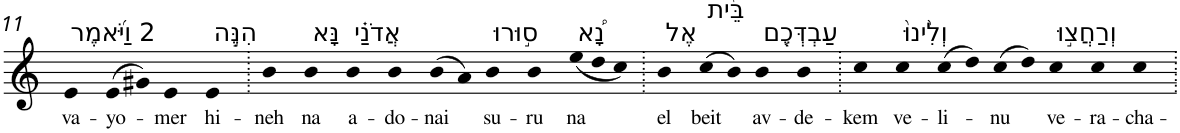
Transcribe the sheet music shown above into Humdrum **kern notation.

**kern	**text
*part1	*part1
*staff1	*staff1
*I"Piano	*
*I'Pno	*
!!LO:PB:g=z
*clefG2	*
*k[]	*
=11	=11
!LO:TX:a:t=2 וַיֹּ֜אמֶר	!
!	!LO:LY:b
4e	va-
!	!LO:LY:b
(>8e	-yo-
8g#X)	.
!	!LO:LY:b
4e	-mer
!LO:TX:a:t=הִנֶּ֣ה	!
!	!LO:LY:b
4e	hi-
=12.	=12.
!	!LO:LY:b
4b	-neh
!LO:TX:a:t=נָּא	!
!	!LO:LY:b
4b	na
!LO:TX:a:t=אֲדֹנַ֗י	!
!	!LO:LY:b
4b	a-
!	!LO:LY:b
4b	-do-
!	!LO:LY:b
(>8b	-nai
8a)	.
!LO:TX:a:t=ס֣וּרוּ	!
!	!LO:LY:b
4b	su-
!	!LO:LY:b
4b	-ru
*Xtuplet	*
!LO:TX:a:t=נָ֠א	!
!	!LO:LY:b
(<12ee	na
12dd	.
12cc)	.
=13.	=13.
!LO:TX:a:t=אֶל	!
!	!LO:LY:b
4b	el
!LO:TX:a:t=בֵּ֨ית	!
!	!LO:LY:b
(>8cc	beit
8b)	.
!LO:TX:a:t=עַבְדְּכֶ֤ם	!
!	!LO:LY:b
4b	av-
!	!LO:LY:b
4b	-de-
=14.	=14.
!	!LO:LY:b
4cc	-kem
!LO:TX:a:t=וְלִ֙ינוּ֙	!
!	!LO:LY:b
4cc	ve-
!	!LO:LY:b
(>8cc	-li-
8dd)	.
!	!LO:LY:b
(>8cc	-nu
8dd)	.
!LO:TX:a:t=וְרַחֲצ֣וּ	!
!	!LO:LY:b
4cc	ve-
!	!LO:LY:b
4cc	-ra-
!	!LO:LY:b
4cc	-cha-
=.	=.
*-	*-
